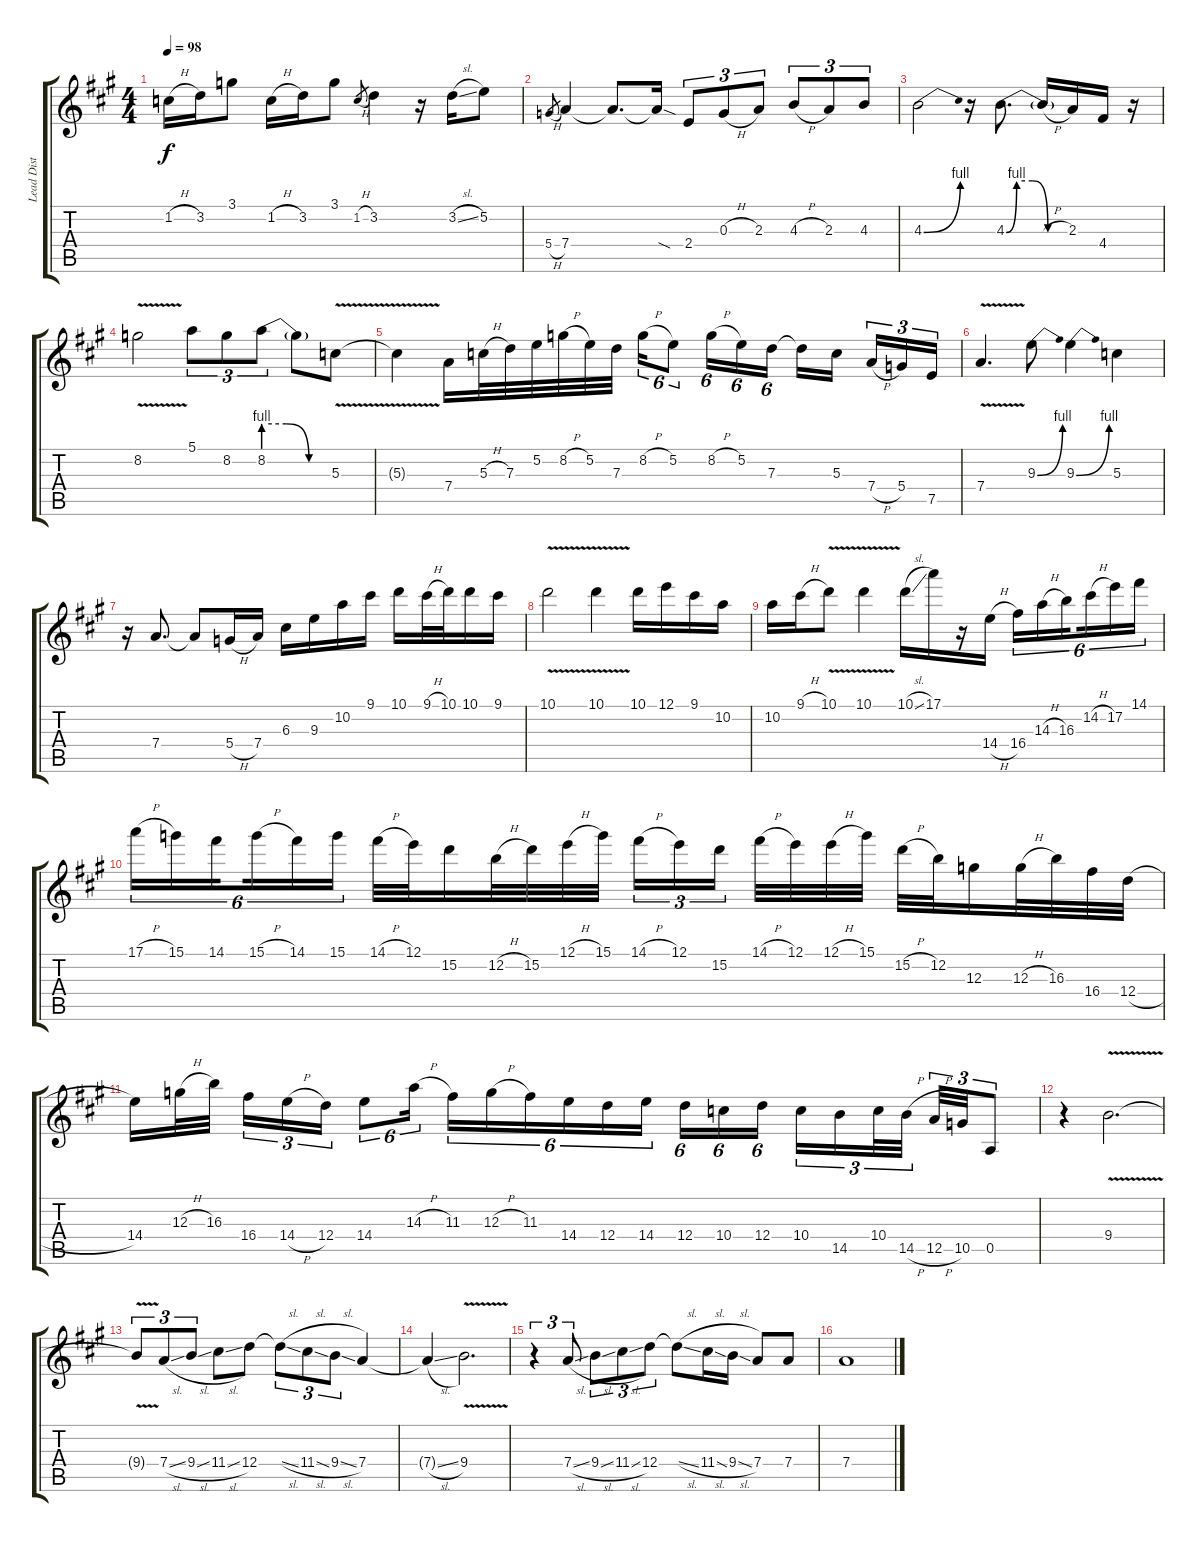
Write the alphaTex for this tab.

\track ("Lead Dist" "Lead Dist") {instrument distortionguitar}
\staff {score tabs}
\tuning (E4 B3 G3 D3 A2 E2) {hide}
\ts (4 4)
\tempo 98
\clef g2
\ks a
1.2{h}.16{dy f} 3.2.16 3.1.8 1.2{h}.16 3.2.16 3.1.8 1.2{h}.8{gr} 3.2.4 r.16 3.2{sl}.16 5.2.8 |
5.4{h}.8{gr} 7.4.4 7.4{t}.8{d} 7.4{sod t}.16 2.4.8{tu (3 2)} 0.3{h}.8{tu (3 2)} 2.3.8{tu (3 2)} 4.3{h}.8{tu (3 2)} 2.3.8{tu (3 2)} 4.3.8{tu (3 2)} |
4.3{be (bend 0 0 60 4)}.2 r.16 4.3{be (custom 0 0 10 4 25 4 40 0 60 0)}.8{d} 4.3{h t}.16 2.3.16 4.4.16 r.16 |
8.2{v}.2 5.1.8{tu (3 2)} 8.2.8{tu (3 2)} 8.2{be (custom 0 4 20 4 40 0 60 0)}.8{tu (3 2)} 8.2{t}.8 5.3{v}.8 |
5.3{t}.4 7.4.16 5.3{h}.32 7.3.32 5.2.32 8.2{h}.32 5.2.32 7.3.32 8.2{h}.16{tu (6 4)} 5.2.8{tu (6 4)} 8.2{h}.16{tu (6 4)} 5.2.16{tu (6 4)} 7.3.16{tu (6 4)} 7.3{t}.16 5.3.16{beam splitsecondary} 7.4{h}.16{tu (3 2)} 5.4.16{tu (3 2)} 7.5.16{tu (3 2)} |
7.4{v}.4{d} 9.3{be (bend 0 0 60 4)}.8 9.3{be (bend 0 0 60 4)}.4 5.3.4 |
r.16 7.4.8{d} 7.4{t}.8 5.4{h}.16 7.4.16 6.3.16 9.3.16 10.2.16 9.1.16 10.1.16 9.1{h}.32 10.1.32 10.1.16 9.1.16 |
10.1{v}.2 10.1{v}.4 10.1.16 12.1.16 9.1.16 10.2.16 |
10.2.16 9.1{h}.16 10.1{v}.8 10.1{v}.4 10.1{sl}.16 17.1.16 r.16 14.4{h}.16 16.4.16{tu (6 4)} 14.3{h}.16{tu (6 4)} 16.3.16{tu (6 4) beam splitsecondary} 14.2{h}.16{tu (6 4)} 17.2.16{tu (6 4)} 14.1.16{tu (6 4)} |
17.1{h}.16{tu (6 4)} 15.1.16{tu (6 4)} 14.1.16{tu (6 4) beam splitsecondary} 15.1{h}.16{tu (6 4)} 14.1.16{tu (6 4)} 15.1.16{tu (6 4)} 14.1{h}.32 12.1.32 15.2.16 12.2{h}.32 15.2.32 12.1{h}.32 15.1.32 14.1{h}.16{tu (3 2)} 12.1.16{tu (3 2)} 15.2.16{tu (3 2) beam splitsecondary} 14.1{h}.32 12.1.32 12.1{h}.32 15.1.32 15.2{h}.32 12.2.32 12.3.16 12.3{h}.32 16.3.32 16.4.32 12.4{h}.32 |
14.4.16 12.3{h}.32 16.3.32{beam splitsecondary} 16.4.16{tu (3 2)} 14.4{h}.16{tu (3 2)} 12.4.16{tu (3 2)} 14.4.8{tu (6 4)} 14.3{h}.16{tu (6 4) beam splitsecondary} 11.3.16{tu (6 4)} 12.3{h}.16{tu (6 4)} 11.3.16{tu (6 4)} 14.4.16{tu (6 4)} 12.4.16{tu (6 4)} 14.4.16{tu (6 4) beam splitsecondary} 12.4.16{tu (6 4)} 10.4.16{tu (6 4)} 12.4.16{tu (6 4)} 10.4.16{tu (3 2)} 14.5.16{tu (3 2)} 10.4.32{tu (3 2)} 14.5{h}.32{tu (3 2) beam splitsecondary} 12.5{h}.32{tu (3 2)} 10.5.32{tu (3 2)} 0.5.8{tu (3 2)} |
r.4 9.4{v}.2{d} |
9.4{t}.8{tu (3 2)} 7.4{sl}.8{tu (3 2)} 9.4{sl}.8{tu (3 2)} 11.4{sl}.8 12.4.8 12.4{sl t}.8{tu (3 2)} 11.4{sl}.8{tu (3 2)} 9.4{sl}.8{tu (3 2)} 7.4.4 |
7.4{sl t}.4 9.4{v}.2{d} |
r.4{tu (3 2)} 7.4{sl}.8{tu (3 2)} 9.4{sl}.8{tu (3 2)} 11.4{sl}.8{tu (3 2)} 12.4.8{tu (3 2)} 12.4{sl t}.8 11.4{sl}.16 9.4{sl}.16 7.4.8 7.4.8 |
7.4.1
